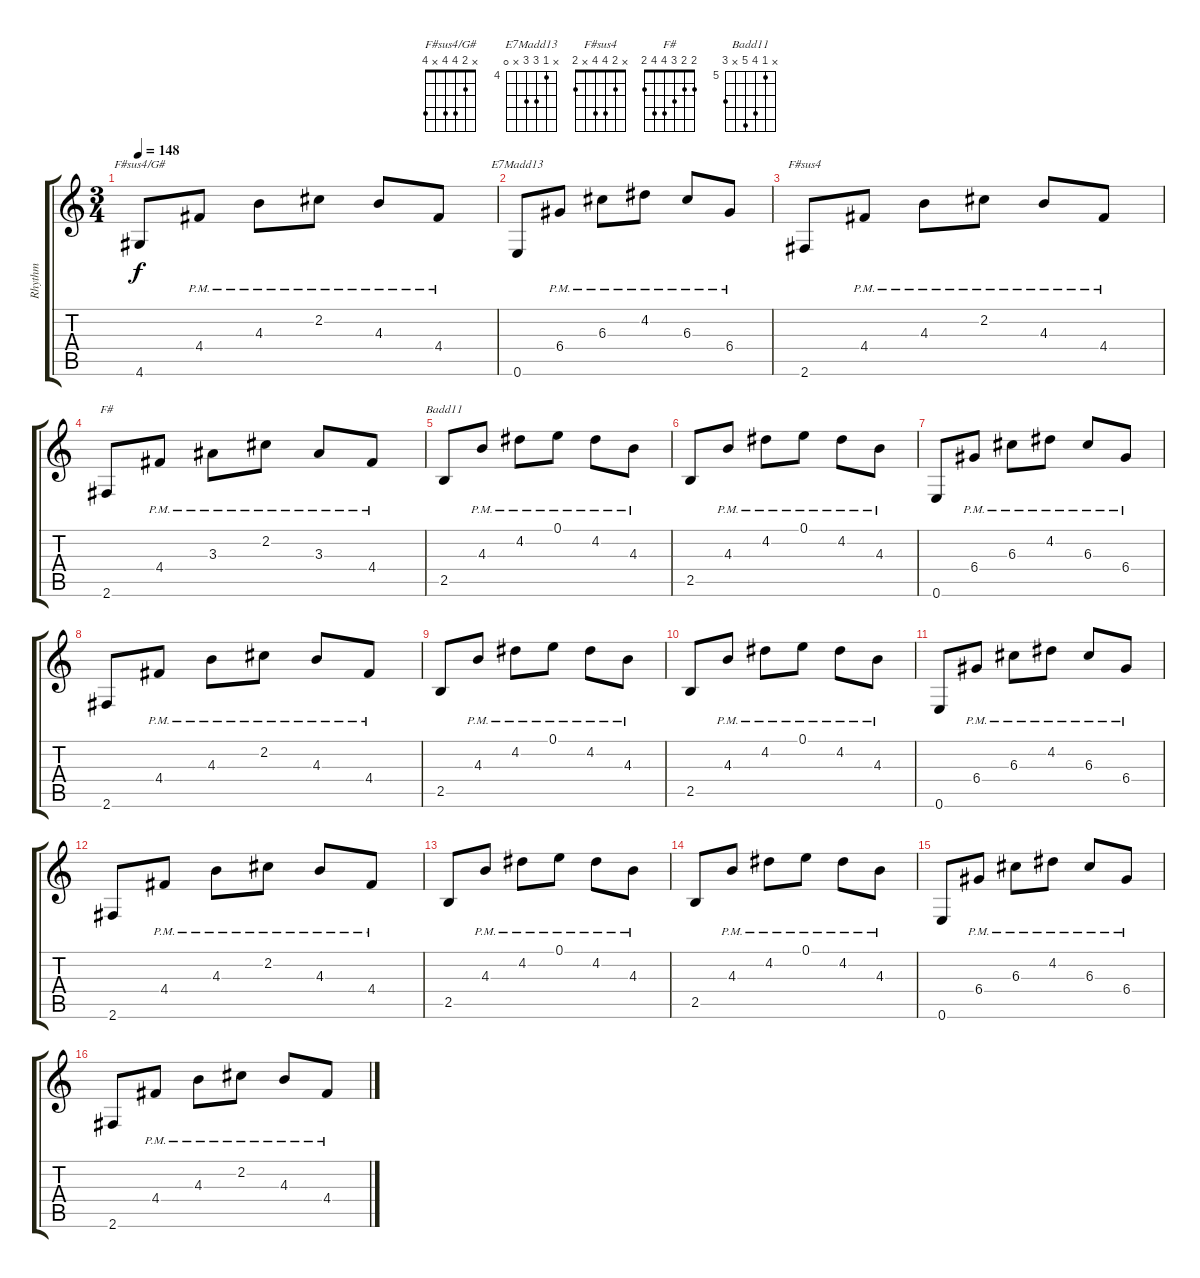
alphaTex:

\track ("Rhythm" "Rhythm") {instrument acousticguitarnylon}
\staff {score tabs}
\tuning (E4 B3 G3 D3 A2 E2) {hide}
\chord ("F#sus4/G#" x 2 4 4 x 4)
\chord ("E7Madd13" x 4 6 6 x 0) {firstfret 4}
\chord ("F#sus4" x 2 4 4 x 2)
\chord ("F#" 2 2 3 4 4 2)
\chord ("Badd11" x 5 8 9 x 7) {firstfret 5}
\ts (3 4)
\tempo 148
\clef g2
\ks c
4.6.8{ch "F#sus4/G#" dy f} 4.4{pm}.8 4.3{pm}.8 2.2{pm}.8 4.3{pm}.8 4.4{pm}.8 |
0.6.8{ch "E7Madd13"} 6.4{pm}.8 6.3{pm}.8 4.2{pm}.8 6.3{pm}.8 6.4{pm}.8 |
2.6.8{ch "F#sus4"} 4.4{pm}.8 4.3{pm}.8 2.2{pm}.8 4.3{pm}.8 4.4{pm}.8 |
2.6.8{ch "F#"} 4.4{pm}.8 3.3{pm}.8 2.2{pm}.8 3.3{pm}.8 4.4{pm}.8 |
2.5.8{ch "Badd11"} 4.3{pm}.8 4.2{pm}.8 0.1{pm}.8 4.2{pm}.8 4.3{pm}.8 |
2.5.8 4.3{pm}.8 4.2{pm}.8 0.1{pm}.8 4.2{pm}.8 4.3{pm}.8 |
0.6.8 6.4{pm}.8 6.3{pm}.8 4.2{pm}.8 6.3{pm}.8 6.4{pm}.8 |
2.6.8 4.4{pm}.8 4.3{pm}.8 2.2{pm}.8 4.3{pm}.8 4.4{pm}.8 |
2.5.8 4.3{pm}.8 4.2{pm}.8 0.1{pm}.8 4.2{pm}.8 4.3{pm}.8 |
2.5.8 4.3{pm}.8 4.2{pm}.8 0.1{pm}.8 4.2{pm}.8 4.3{pm}.8 |
0.6.8 6.4{pm}.8 6.3{pm}.8 4.2{pm}.8 6.3{pm}.8 6.4{pm}.8 |
2.6.8 4.4{pm}.8 4.3{pm}.8 2.2{pm}.8 4.3{pm}.8 4.4{pm}.8 |
2.5.8 4.3{pm}.8 4.2{pm}.8 0.1{pm}.8 4.2{pm}.8 4.3{pm}.8 |
2.5.8 4.3{pm}.8 4.2{pm}.8 0.1{pm}.8 4.2{pm}.8 4.3{pm}.8 |
0.6.8 6.4{pm}.8 6.3{pm}.8 4.2{pm}.8 6.3{pm}.8 6.4{pm}.8 |
2.6.8 4.4{pm}.8 4.3{pm}.8 2.2{pm}.8 4.3{pm}.8 4.4{pm}.8
